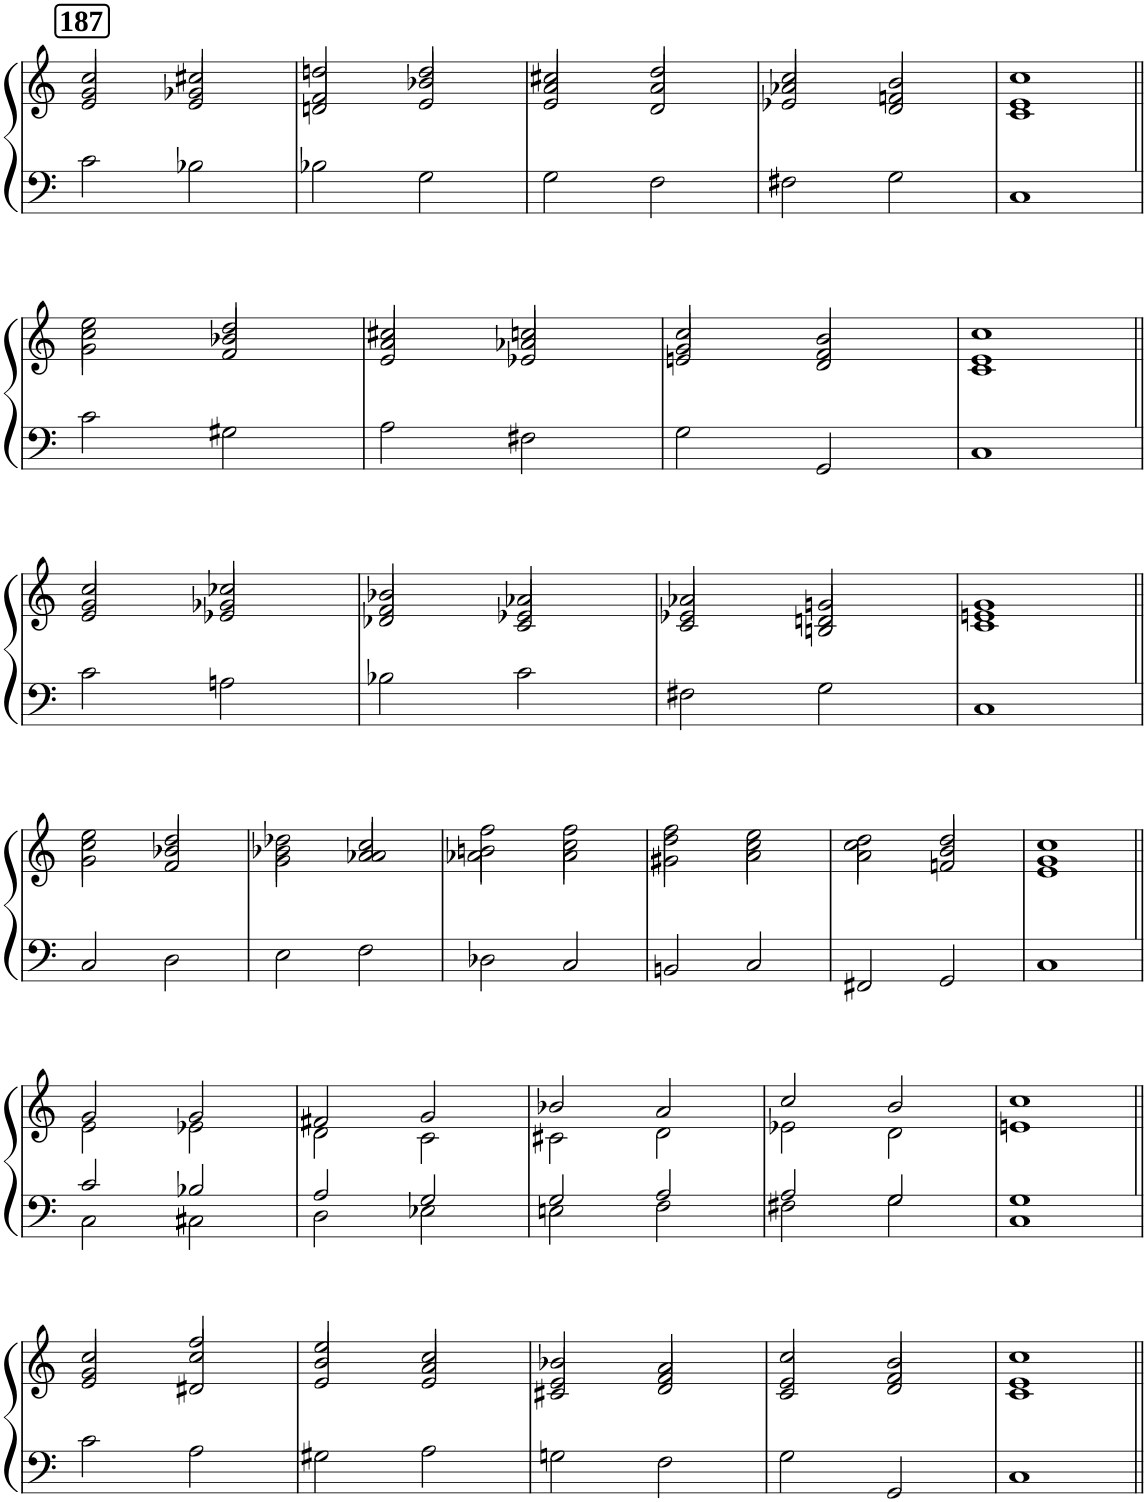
**kern	**kern
*part1	*part1
*staff2	*staff1
*I"Piano	*
*I'Pno	*
*clefF4	*clefG2
*k[]	*k[]
*M1/1	*M1/1
!!LO:REH:place=s1:a:B:cj:fs=14:t=187
=1	=1
*^	*^
*	*	*	*^
1ryy	2c\	2cc/	2g/	2e/
.	2B-X\	2cc#X/	2g-X/	2e/
=2	=2	=2	=2	=2
1ryy	2B-X\	2ddn/	2f/	2dn/
.	2G\	2dd/	2b-X/	2e/
=3	=3	=3	=3	=3
1ryy	2G\	2cc#X/	2a/	2e/
.	2F\	2dd/	2a/	2d/
=4	=4	=4	=4	=4
1ryy	2F#X\	2cc/	2a-X/	2e-X/
.	2G\	2b/	2fn/	2d/
=5	=5	=5	=5	=5
1ryy	1C	1cc	1e	1c
!!LO:LB:g=z	!!	!!
=6||	=6||	=6||	=6||	=6||
1ryy	2c\	2ee\	2cc\	2g\
.	2G#X\	2dd/	2b-X/	2f/
=7	=7	=7	=7	=7
1ryy	2A\	2cc#X/	2a/	2e/
.	2F#X\	2ccn/	2a-X/	2e-X/
=8	=8	=8	=8	=8
1ryy	2G\	2cc/	2g/	2en/
.	2GG/	2b/	2f/	2d/
=9	=9	=9	=9	=9
1ryy	1C	1cc	1e	1c
!!LO:LB:g=z	!!	!!
=10||	=10||	=10||	=10||	=10||
1ryy	2c\	2cc/	2g/	2e/
.	2An\	2cc-X/	2g-X/	2e-X/
=11	=11	=11	=11	=11
1ryy	2B-X\	2b-X/	2f/	2d-X/
.	2c\	2a-X/	2e-X/	2c/
=12	=12	=12	=12	=12
1ryy	2F#X\	2a-X/	2e-X/	2c/
.	2G\	2gn/	2dn/	2Bn/
=13	=13	=13	=13	=13
1ryy	1C	1g	1en	1c
!!LO:LB:g=z	!!	!!
=14||	=14||	=14||	=14||	=14||
1ryy	2C/	2ee\	2cc\	2g\
.	2D\	2dd/	2b-X/	2f/
=15	=15	=15	=15	=15
1ryy	2E\	2dd-X\	2b-X\	2g\
.	2F\	2cc/	2a-X/	2a-/
=16	=16	=16	=16	=16
1ryy	2D-X\	2ff\	2bn\	2a-X\
.	2C/	2ff\	2cc\	2a-\
=17	=17	=17	=17	=17
1ryy	2BBn/	2ff\	2dd\	2g#X\
.	2C/	2ee\	2cc\	2a\
=18	=18	=18	=18	=18
1ryy	2FF#X/	2dd\	2cc\	2a\
.	2GG/	2dd/	2b/	2fn/
=19	=19	=19	=19	=19
1ryy	1C	1cc	1g	1e
*	*	*	*v	*v
!!LO:LB:g=z
=20||	=20||	=20||	=20||
*	*^	*	*
1ryy	2c/	2C\	2g/	2e\
.	2B-X/	2C#X\	2g/	2e-X\
=21	=21	=21	=21	=21
1ryy	2A/	2D\	2f#X/	2d\
.	2G/	2E-X\	2g/	2c\
=22	=22	=22	=22	=22
1ryy	2G/	2En\	2b-X/	2c#X\
.	2A/	2F\	2a/	2d\
=23	=23	=23	=23	=23
1ryy	2A/	2F#X\	2cc/	2e-X\
.	2G/	2G\	2b/	2d\
=24	=24	=24	=24	=24
1ryy	1G	1C	1cc	1en
*	*v	*v	*	*
!!LO:LB:g=z
=25||	=25||	=25||	=25||
*	*	*	*^
1ryy	2c\	2cc/	2g/	2e/
.	2A\	2ff/	2cc/	2d#X/
=26	=26	=26	=26	=26
1ryy	2G#X\	2ee/	2b/	2e/
.	2A\	2cc/	2a/	2e/
=27	=27	=27	=27	=27
1ryy	2Gn\	2b-X/	2e/	2c#X/
.	2F\	2a/	2f/	2d/
=28	=28	=28	=28	=28
1ryy	2G\	2cc/	2e/	2c/
.	2GG/	2b/	2f/	2d/
=29	=29	=29	=29	=29
1ryy	1C	1cc	1e	1c
*v	*v	*	*	*
*	*v	*v	*v
=||	=||
*-	*-
